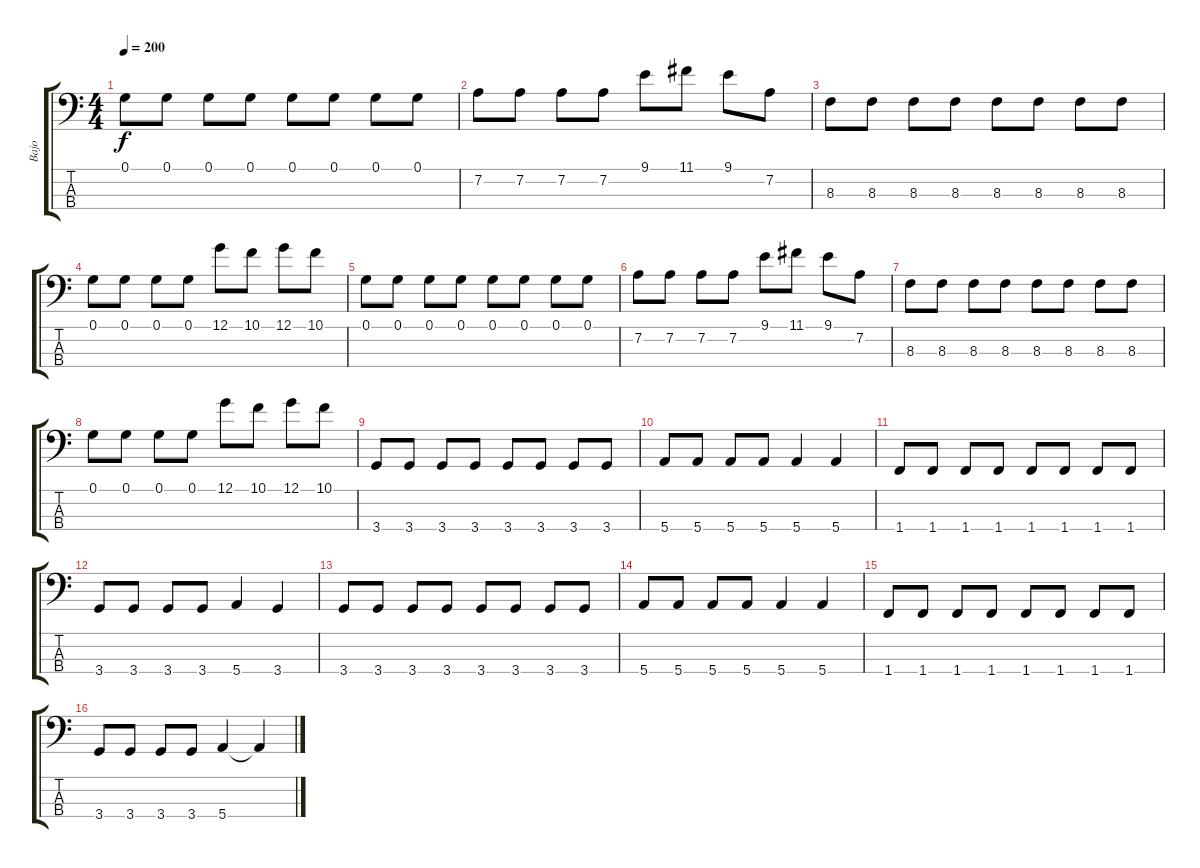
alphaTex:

\track ("Bajo" "Bajo") {instrument electricbassfinger}
\staff {score tabs}
\tuning (G2 D2 A1 E1) {hide}
\ts (4 4)
\tempo 200
\clef f4
\ks c
0.1.8{dy f} 0.1.8 0.1.8 0.1.8 0.1.8 0.1.8 0.1.8 0.1.8 |
7.2.8 7.2.8 7.2.8 7.2.8 9.1.8 11.1.8 9.1.8 7.2.8 |
8.3.8 8.3.8 8.3.8 8.3.8 8.3.8 8.3.8 8.3.8 8.3.8 |
0.1.8 0.1.8 0.1.8 0.1.8 12.1.8 10.1.8 12.1.8 10.1.8 |
0.1.8 0.1.8 0.1.8 0.1.8 0.1.8 0.1.8 0.1.8 0.1.8 |
7.2.8 7.2.8 7.2.8 7.2.8 9.1.8 11.1.8 9.1.8 7.2.8 |
8.3.8 8.3.8 8.3.8 8.3.8 8.3.8 8.3.8 8.3.8 8.3.8 |
0.1.8 0.1.8 0.1.8 0.1.8 12.1.8 10.1.8 12.1.8 10.1.8 |
3.4.8 3.4.8 3.4.8 3.4.8 3.4.8 3.4.8 3.4.8 3.4.8 |
5.4.8 5.4.8 5.4.8 5.4.8 5.4.4 5.4.4 |
1.4.8 1.4.8 1.4.8 1.4.8 1.4.8 1.4.8 1.4.8 1.4.8 |
3.4.8 3.4.8 3.4.8 3.4.8 5.4.4 3.4.4 |
3.4.8 3.4.8 3.4.8 3.4.8 3.4.8 3.4.8 3.4.8 3.4.8 |
5.4.8 5.4.8 5.4.8 5.4.8 5.4.4 5.4.4 |
1.4.8 1.4.8 1.4.8 1.4.8 1.4.8 1.4.8 1.4.8 1.4.8 |
3.4.8 3.4.8 3.4.8 3.4.8 5.4.4 5.4{t}.4
